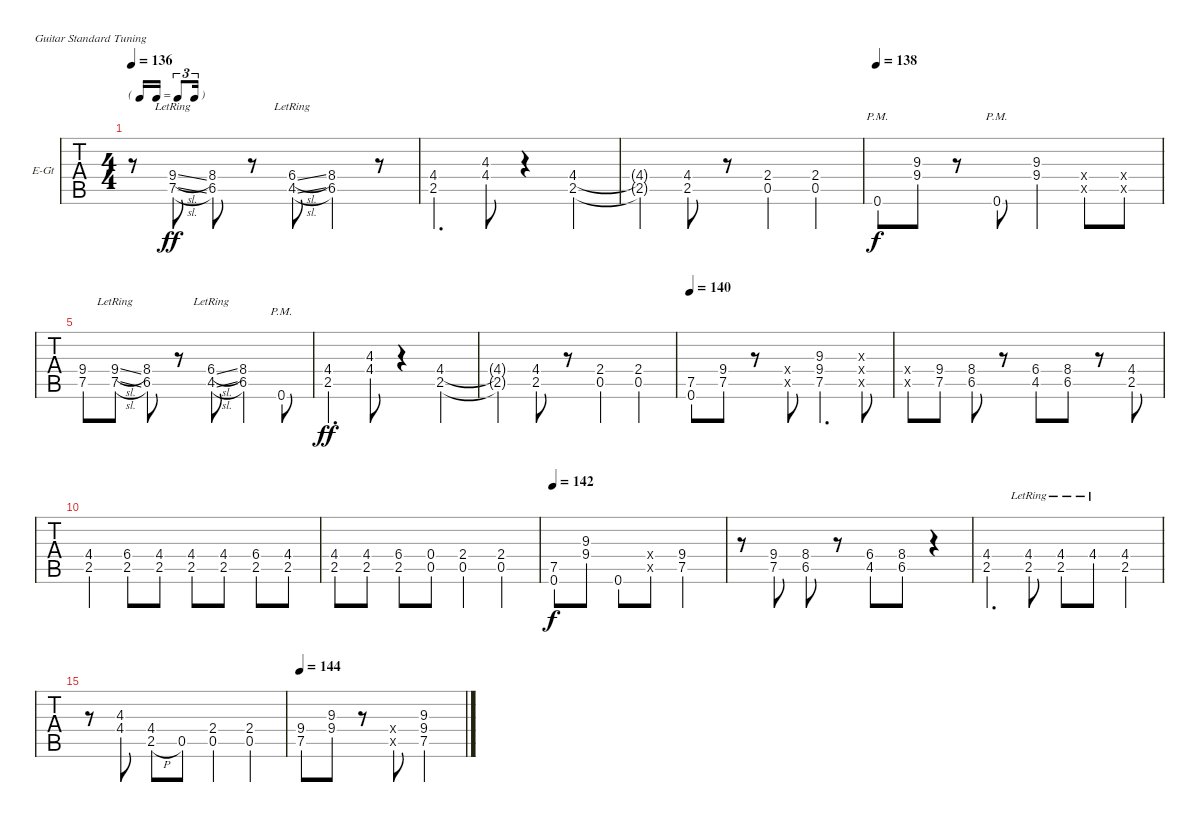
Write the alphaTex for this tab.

\bracketExtendMode nobrackets
\firstSystemTrackNameOrientation horizontal
\otherSystemsTrackNameOrientation horizontal
\defaultBarNumberDisplay FirstOfSystem
\track ("Guitar Rt." "E-Gt") {instrument electricguitarclean}
\staff {tabs}
\tuning (E4 B3 G3 D3 A2 E2)
\ts (4 4)
\tf triplet16th
\tempo 136
\clef g2
\ks c#minor
r.8{dy ff} (9.4{sl lr} 7.5{sl lr}).8 (8.4 6.5).8 r.8 (6.4{sl lr} 4.5{sl lr}).8 (8.4 6.5).4 r.8 |
(4.4 2.5).4{d} (4.3 4.4).8 r.4 (4.4 2.5).4 |
(4.4{t} 2.5{t}).4 (4.4 2.5).8 r.8 (2.4 0.5).4 (2.4 0.5).4 |
\tempo 138
\ks e
0.6{pm}.8{dy f} (9.4 9.3).8 r.8 0.6{pm}.8 (9.4 9.3).4 (9.4{x} 7.5{x}).8 (9.4{x} 7.5{x}).8 |
\ks c#minor
(9.4 7.5).8 (9.4{sl lr} 7.5{sl lr}).8 (8.4 6.5).8 r.8 (6.4{sl lr} 4.5{sl lr}).8 (8.4 6.5).4 0.6{pm}.8 |
(4.4 2.5).4{d dy ff} (4.3 4.4).8 r.4 (4.4 2.5).4 |
(4.4{t} 2.5{t}).4 (2.5 4.4).8 r.8 (2.4 0.5).4 (2.4 0.5).4 |
\tempo 140
\ks e
(7.5 0.6).8 (9.4 7.5).8 r.8 (9.4{x} 7.5{x}).8 (9.3 9.4 7.5).4{d} (7.3{x} 9.4{x} 7.5{x}).8 |
\ks c#minor
(9.4{x} 7.5{x}).8 (9.4 7.5).8 (8.4 6.5).8 r.8 (6.4 4.5).8 (8.4 6.5).8 r.8 (4.4 2.5).8 |
(4.4 2.5).4 (6.4 2.5).8 (4.4 2.5).8 (4.4 2.5).8 (4.4 2.5).8 (6.4 2.5).8 (4.4 2.5).8 |
(4.4 2.5).8 (4.4 2.5).8 (6.4 2.5).8 (0.4 0.5).8 (2.4 0.5).4 (2.4 0.5).4 |
\tempo 142
\ks e
(7.5 0.6).8{dy f} (9.3 9.4).8 0.6.8 (9.4{x} 7.5{x}).8 (9.4 7.5).2 |
\ks c#minor
r.8 (9.4 7.5).8 (8.4 6.5).8 r.8 (6.4 4.5).8 (8.4 6.5).8 r.4 |
(4.4 2.5).4{d} (4.4{lr} 2.5{lr}).8 (4.4{lr} 2.5{lr}).8 4.4{lr}.8 (4.4 2.5).4 |
r.8 (4.3 4.4).8 (4.4 2.5{h}).8 0.5.8 (2.4 0.5).4 (2.4 0.5).4 |
\tempo 144
\ks e
(9.4 7.5).8 (9.3 9.4).8 r.8 (9.4{x} 7.5{x}).8 (9.3 9.4 7.5).2
